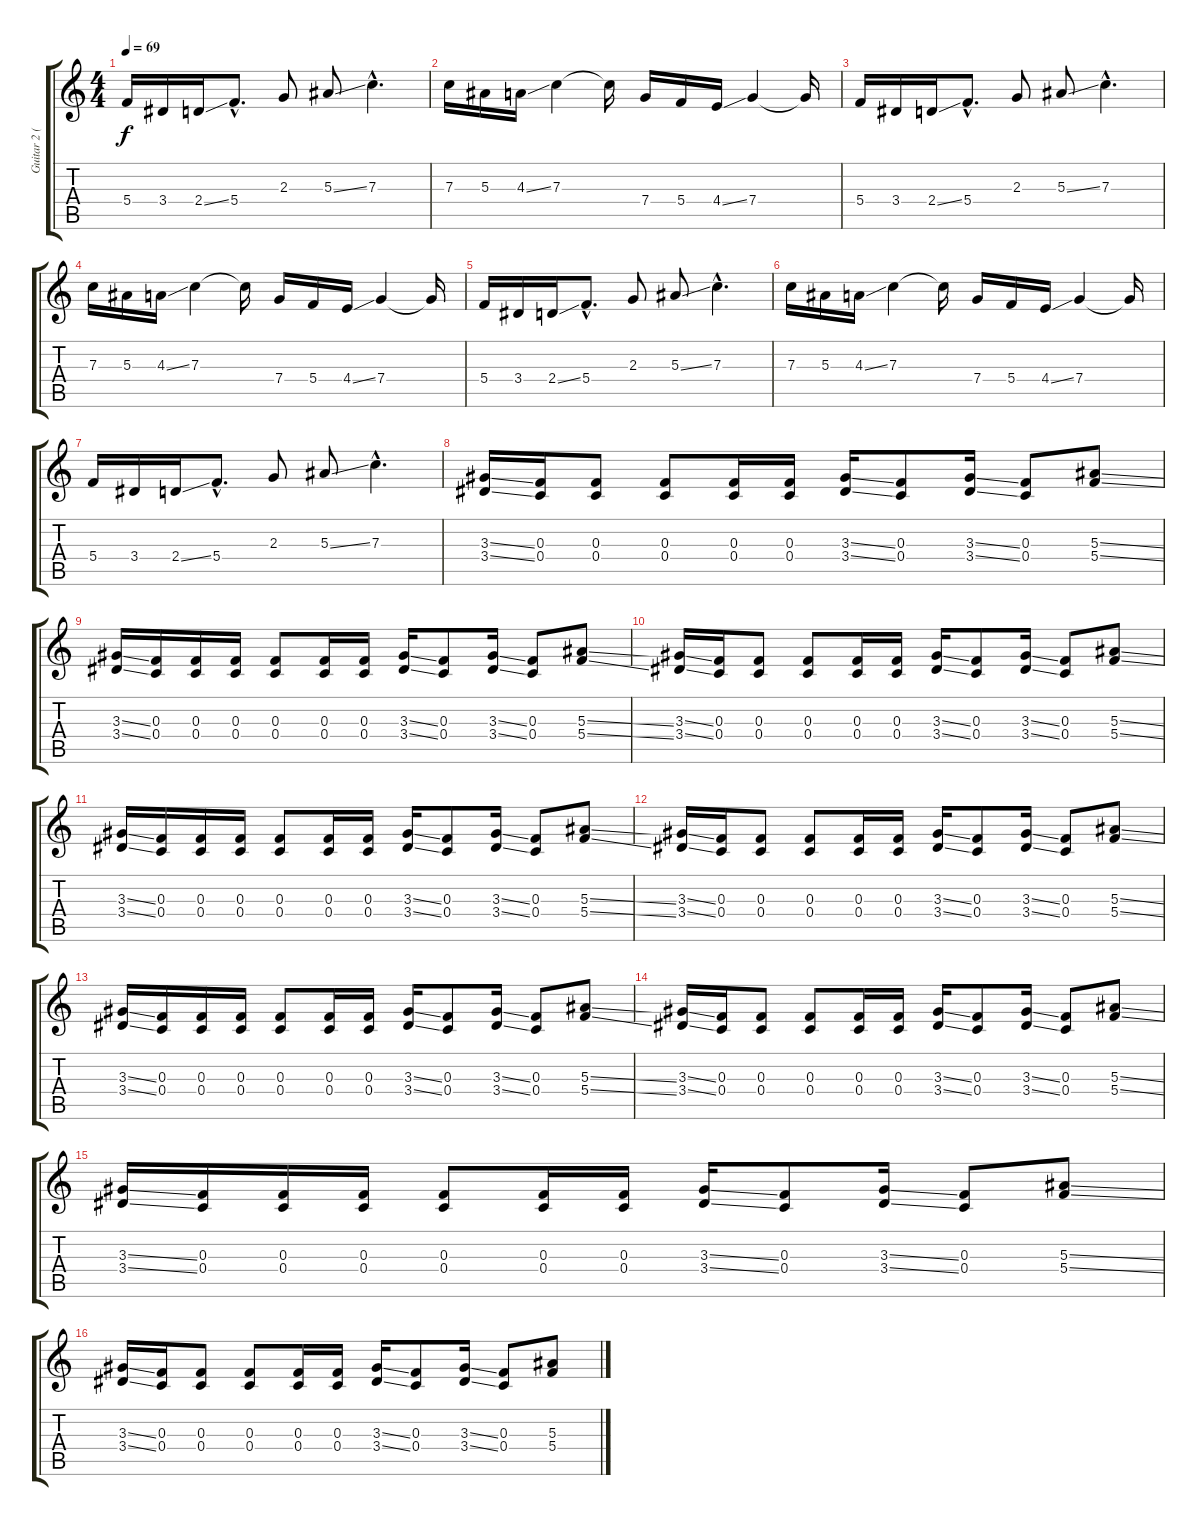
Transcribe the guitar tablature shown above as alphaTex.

\track ("Guitar 2 (w/slide)" "Guitar 2 (") {instrument overdrivenguitar}
\staff {score tabs}
\tuning (C4 A3 F3 C3 A2 F2) {hide}
\ts (4 4)
\tempo 69
\clef g2
\ks c
5.4.16{dy f} 3.4.16 2.4{ss}.16 5.4{hac}.8{d} 2.3.8 5.3{ss}.8 7.3{hac}.4{d} |
7.3.16 5.3.16 4.3{ss}.16 7.3.4 7.3{t}.16 7.4.16 5.4.16 4.4{ss}.16 7.4.4 7.4{t}.16 |
5.4.16 3.4.16 2.4{ss}.16 5.4{hac}.8{d} 2.3.8 5.3{ss}.8 7.3{hac}.4{d} |
7.3.16 5.3.16 4.3{ss}.16 7.3.4 7.3{t}.16 7.4.16 5.4.16 4.4{ss}.16 7.4.4 7.4{t}.16 |
5.4.16 3.4.16 2.4{ss}.16 5.4{hac}.8{d} 2.3.8 5.3{ss}.8 7.3{hac}.4{d} |
7.3.16 5.3.16 4.3{ss}.16 7.3.4 7.3{t}.16 7.4.16 5.4.16 4.4{ss}.16 7.4.4 7.4{t}.16 |
5.4.16 3.4.16 2.4{ss}.16 5.4{hac}.8{d} 2.3.8 5.3{ss}.8 7.3{hac}.4{d} |
(3.3{ss} 3.4{ss}).16 (0.3 0.4).16 (0.3 0.4).8 (0.3 0.4).8 (0.3 0.4).16 (0.3 0.4).16 (3.3{ss} 3.4{ss}).16 (0.3 0.4).8 (3.3{ss} 3.4{ss}).16 (0.3 0.4).8 (5.3{ss} 5.4{ss}).8 |
(3.3{ss} 3.4{ss}).16 (0.3 0.4).16 (0.3 0.4).16 (0.3 0.4).16 (0.3 0.4).8 (0.3 0.4).16 (0.3 0.4).16 (3.3{ss} 3.4{ss}).16 (0.3 0.4).8 (3.3{ss} 3.4{ss}).16 (0.3 0.4).8 (5.3{ss} 5.4{ss}).8 |
(3.3{ss} 3.4{ss}).16 (0.3 0.4).16 (0.3 0.4).8 (0.3 0.4).8 (0.3 0.4).16 (0.3 0.4).16 (3.3{ss} 3.4{ss}).16 (0.3 0.4).8 (3.3{ss} 3.4{ss}).16 (0.3 0.4).8 (5.3{ss} 5.4{ss}).8 |
(3.3{ss} 3.4{ss}).16 (0.3 0.4).16 (0.3 0.4).16 (0.3 0.4).16 (0.3 0.4).8 (0.3 0.4).16 (0.3 0.4).16 (3.3{ss} 3.4{ss}).16 (0.3 0.4).8 (3.3{ss} 3.4{ss}).16 (0.3 0.4).8 (5.3{ss} 5.4{ss}).8 |
(3.3{ss} 3.4{ss}).16 (0.3 0.4).16 (0.3 0.4).8 (0.3 0.4).8 (0.3 0.4).16 (0.3 0.4).16 (3.3{ss} 3.4{ss}).16 (0.3 0.4).8 (3.3{ss} 3.4{ss}).16 (0.3 0.4).8 (5.3{ss} 5.4{ss}).8 |
(3.3{ss} 3.4{ss}).16 (0.3 0.4).16 (0.3 0.4).16 (0.3 0.4).16 (0.3 0.4).8 (0.3 0.4).16 (0.3 0.4).16 (3.3{ss} 3.4{ss}).16 (0.3 0.4).8 (3.3{ss} 3.4{ss}).16 (0.3 0.4).8 (5.3{ss} 5.4{ss}).8 |
(3.3{ss} 3.4{ss}).16 (0.3 0.4).16 (0.3 0.4).8 (0.3 0.4).8 (0.3 0.4).16 (0.3 0.4).16 (3.3{ss} 3.4{ss}).16 (0.3 0.4).8 (3.3{ss} 3.4{ss}).16 (0.3 0.4).8 (5.3{ss} 5.4{ss}).8 |
(3.3{ss} 3.4{ss}).16 (0.3 0.4).16 (0.3 0.4).16 (0.3 0.4).16 (0.3 0.4).8 (0.3 0.4).16 (0.3 0.4).16 (3.3{ss} 3.4{ss}).16 (0.3 0.4).8 (3.3{ss} 3.4{ss}).16 (0.3 0.4).8 (5.3{ss} 5.4{ss}).8 |
(3.3{ss} 3.4{ss}).16 (0.3 0.4).16 (0.3 0.4).8 (0.3 0.4).8 (0.3 0.4).16 (0.3 0.4).16 (3.3{ss} 3.4{ss}).16 (0.3 0.4).8 (3.3{ss} 3.4{ss}).16 (0.3 0.4).8 (5.3{ss} 5.4{ss}).8
